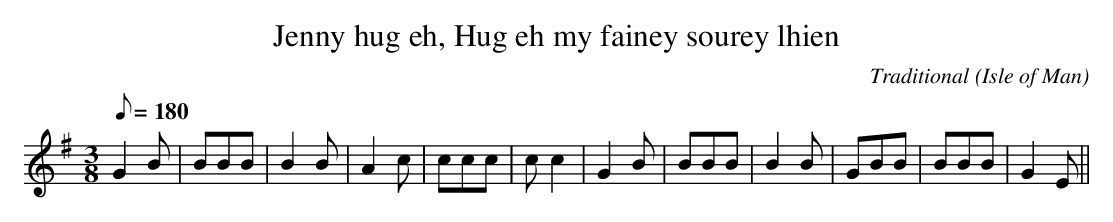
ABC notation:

X:1
T:Jenny hug eh, Hug eh my fainey sourey lhien
C:Traditional
O:Isle of Man
M:3/8
L:1/8
Q:180
K:G
G2B|BBB|B2B|A2c|ccc|cc2|G2B|BBB|B2B|GBB|BBB|G2E||
